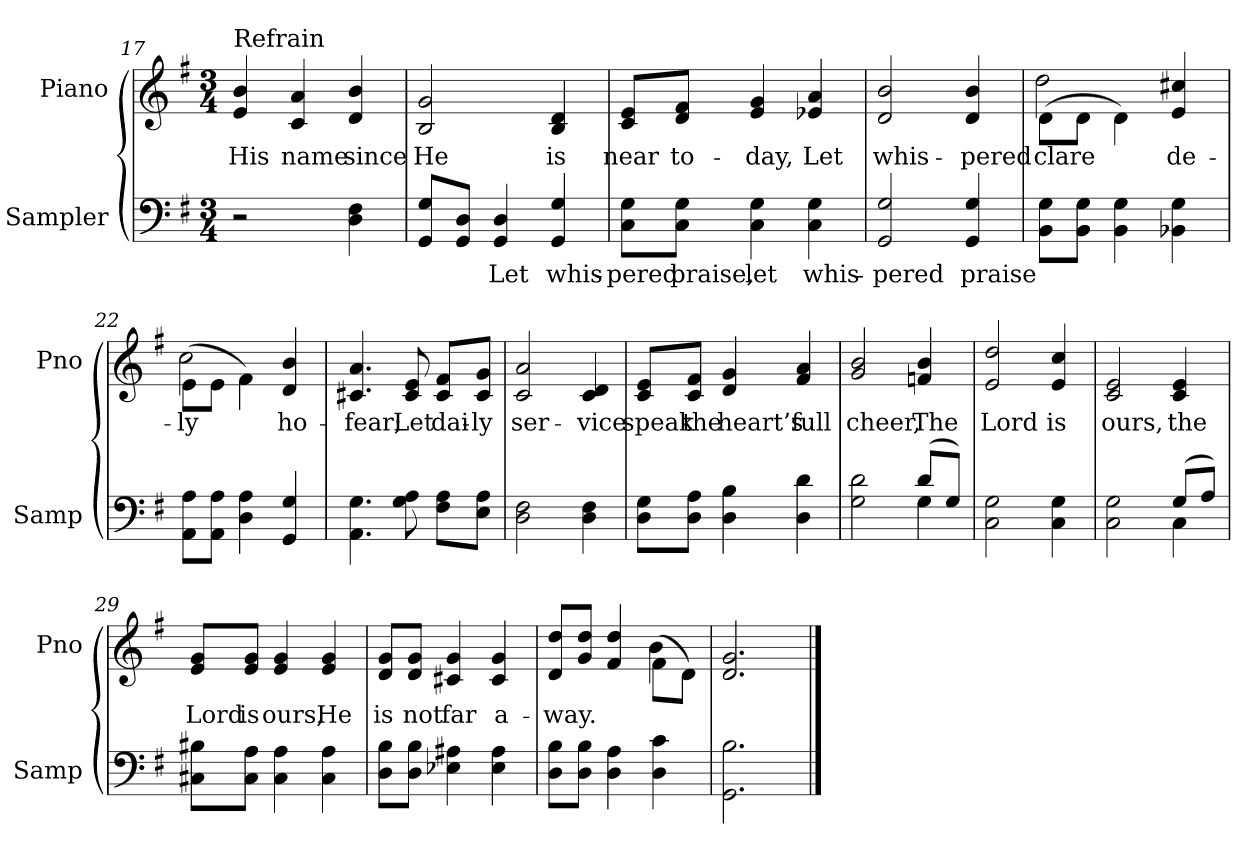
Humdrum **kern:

**kern	**text	**kern	**text
*part2	*part2	*part1	*part1
*staff2	*staff2	*staff1	*staff1
*I"Sampler	*	*I"Piano	*
*I'Samp	*	*I'Pno	*
*clefF4	*	*clefG2	*
*k[f#]	*	*k[f#]	*
*G:	*	*G:	*
*M3/4	*	*M3/4	*
=17	=17	=17	=17
!	!	!LO:TX:t=Refrain	!
2r	.	4e 4b	His
.	.	4c 4a	name
4D 4F#	.	4d 4b	since
=18	=18	=18	=18
8GG/ 8G/L	.	2B 2g	He
8GG/ 8D/J	.	.	.
4GG 4D	Let	.	.
4GG 4G	whis-	4B 4d	is
=19	=19	=19	=19
8C\ 8G\L	-pered	8c/ 8e/L	near
8C\ 8G\J	praise,	8d/ 8f#/J	to-
4C 4G	let	4e 4g	-day,
4C 4G	whis-	4e-X 4a	Let
=20	=20	=20	=20
2GG 2G	-pered	2d 2b	whis-
4GG 4G	praise	4d 4b	-pered
=21	=21	=21	=21
*	*	*^	*
8BB\ 8G\L	.	(8d\L	2dd	-clare
8BB\ 8G\J	.	8d\J	.	.
4BB 4G	.	4d\)	.	.
4BB-X 4G	.	4e 4cc#X	4ryy	de-
=22	=22	=22	=22	=22
8AA\ 8A\L	.	(8e\L	2cc	-ly
8AA\ 8A\J	.	8e\J	.	.
4D 4A	.	4f#\)	.	.
4GG 4G	.	4d 4b	4ryy	ho-
*	*	*v	*v	*
=23	=23	=23	=23
4.AA 4.G	.	4.c#X 4.a	fear;
8G 8A	.	8c# 8e	Let
8F#\ 8A\L	.	8c#/ 8f#/L	dai-
8E\ 8A\J	.	8c#/ 8g/J	-ly
=24	=24	=24	=24
2D 2F#	.	2c 2a	ser-
4D 4F#	.	4c 4d	-vice
=25	=25	=25	=25
8D\ 8G\L	.	8c/ 8e/L	speak
8D\ 8A\J	.	8c/ 8f#/J	the
4D 4B	.	4d 4g	heart’s
4D 4d	.	4f# 4a	full
=26	=26	=26	=26
*^	*	*	*
2G 2d	2ryy	.	2g 2b	cheer,
(8d/L	4G	.	4fn 4b	The
8G/J)	.	.	.	.
*v	*v	*	*	*
=27	=27	=27	=27
2C 2G	.	2e 2dd	Lord
4C 4G	.	4e 4cc	is
=28	=28	=28	=28
*^	*	*	*
2C 2G	2ryy	.	2c 2e	ours,
(8G/L	4C	.	4c 4e	the
8A/J)	.	.	.	.
*v	*v	*	*	*
=29	=29	=29	=29
8C#X\ 8B#X\L	.	8e/ 8g/L	Lord
8C#\ 8A\J	.	8e/ 8g/J	is
4C# 4A	.	4e 4g	ours,
4C# 4A	.	4e 4g	He
=30	=30	=30	=30
8D\ 8B\L	.	8d/ 8g/L	is
8D\ 8B\J	.	8d/ 8g/J	not
4E-X 4A#X	.	4c#X 4g	far
4E- 4A#	.	4c# 4g	a-
=31	=31	=31	=31
*	*	*^	*
8D\ 8B\L	.	8d/ 8dd/L	2ryy	-way.
8D\ 8B\J	.	8g/ 8dd/J	.	.
4D 4A	.	4f# 4dd	.	.
4D 4c	.	(8f#\L	4b	.
.	.	8d\J)	.	.
*	*	*v	*v	*
=32	=32	=32	=32
2.GG 2.B	.	2.d 2.g	.
==	==	==	==
*-	*-	*-	*-
